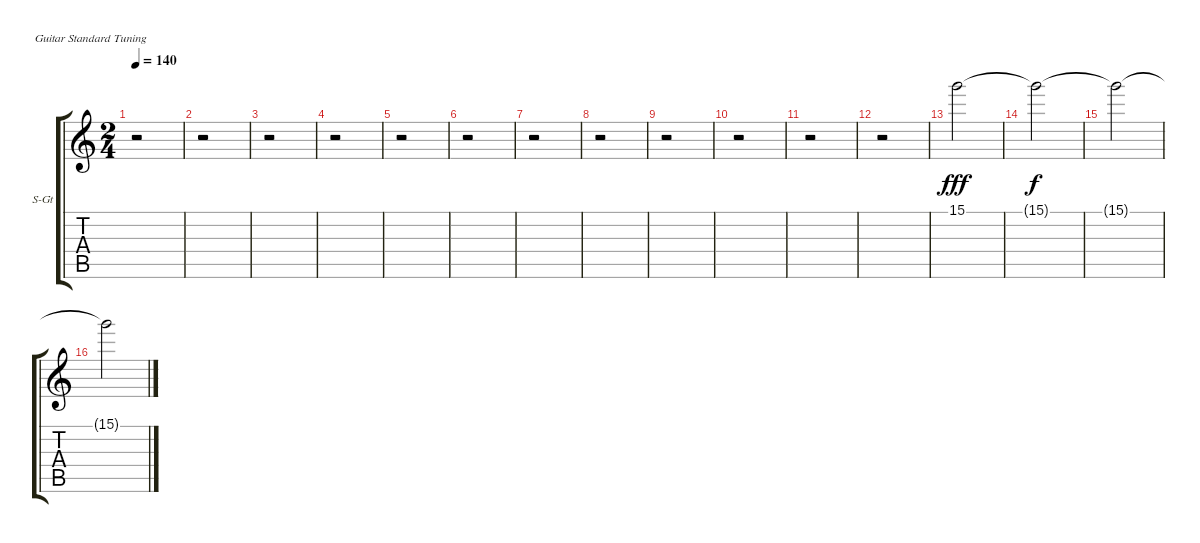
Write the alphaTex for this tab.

\bracketExtendMode groupsimilarinstruments
\firstSystemTrackNameOrientation horizontal
\otherSystemsTrackNameOrientation horizontal
\track ("Синтезатор" "S-Gt") {instrument stringensemble1}
\staff {score tabs}
\tuning (E4 B3 G3 D3 A2 E2)
\displaytranspose 12
\ts (2 4)
\tempo 140
\clef g2
\ks c
r.2{dy f} |
r.2 |
r.2 |
r.2 |
r.2 |
r.2 |
r.2 |
r.2 |
r.2 |
r.2 |
r.2 |
r.2 |
15.1.2{dy fff} |
15.1{t}.2{dy f} |
15.1{t}.2 |
15.1{t}.2
